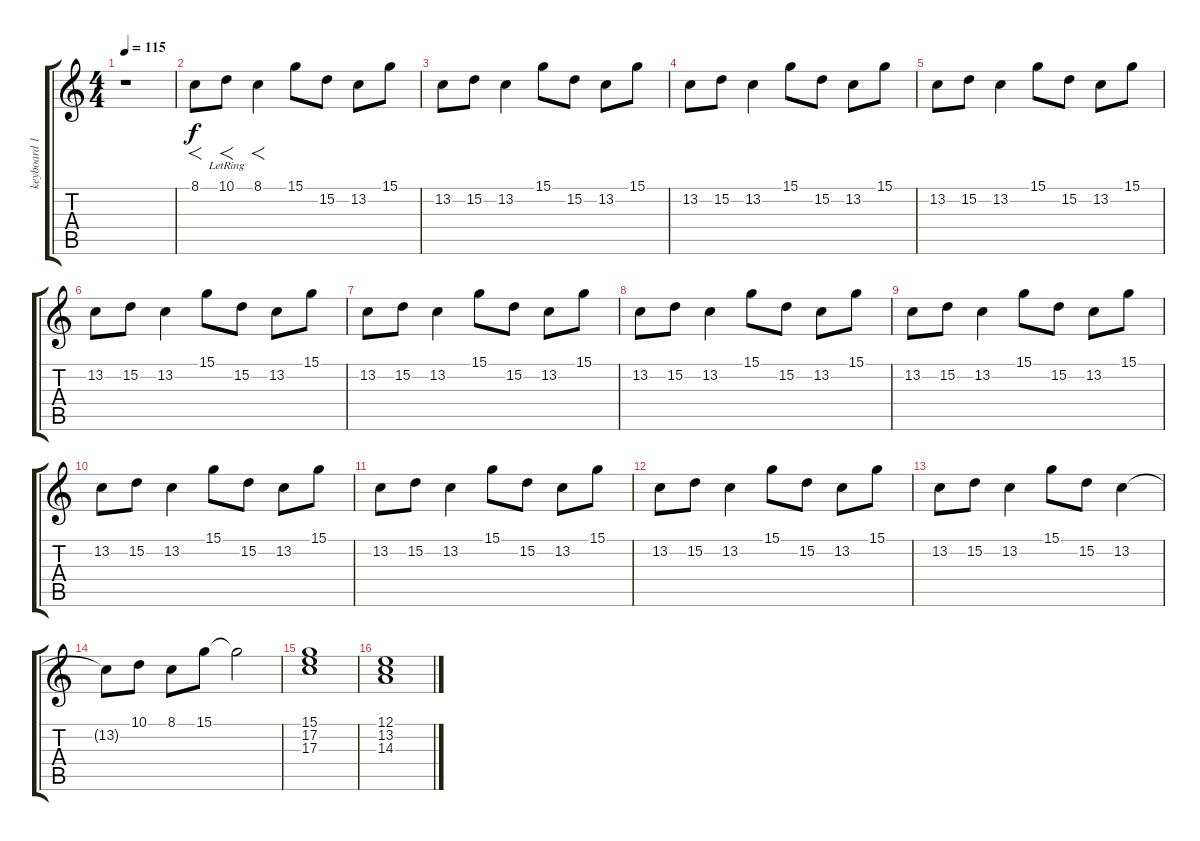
\track ("keyboard 1" "keyboard 1") {instrument brightacousticpiano}
\staff {score tabs}
\tuning (E4 B3 G3 D3 A2 E2) {hide}
\ts (4 4)
\tempo 115
\clef g2
\ks c
r.1{dy f instrument brightacousticpiano} |
8.1.8{f instrument harpsichord} 10.1{lr}.8{f} 8.1.4{f} 15.1.8 15.2.8 13.2.8 15.1.8 |
13.2.8 15.2.8 13.2.4 15.1.8 15.2.8 13.2.8 15.1.8 |
13.2.8 15.2.8 13.2.4 15.1.8 15.2.8 13.2.8 15.1.8 |
13.2.8 15.2.8 13.2.4 15.1.8 15.2.8 13.2.8 15.1.8 |
13.2.8 15.2.8 13.2.4 15.1.8 15.2.8 13.2.8 15.1.8 |
13.2.8 15.2.8 13.2.4 15.1.8 15.2.8 13.2.8 15.1.8 |
13.2.8 15.2.8 13.2.4 15.1.8 15.2.8 13.2.8 15.1.8 |
13.2.8 15.2.8 13.2.4 15.1.8 15.2.8 13.2.8 15.1.8 |
13.2.8 15.2.8 13.2.4 15.1.8 15.2.8 13.2.8 15.1.8 |
13.2.8 15.2.8 13.2.4 15.1.8 15.2.8 13.2.8 15.1.8 |
13.2.8 15.2.8 13.2.4 15.1.8 15.2.8 13.2.8 15.1.8 |
13.2.8 15.2.8 13.2.4 15.1.8 15.2.8 13.2.4 |
13.2{t}.8 10.1.8 8.1.8 15.1.8 15.1{t}.2 |
(15.1 17.2 17.3).1 |
(12.1 13.2 14.3).1
